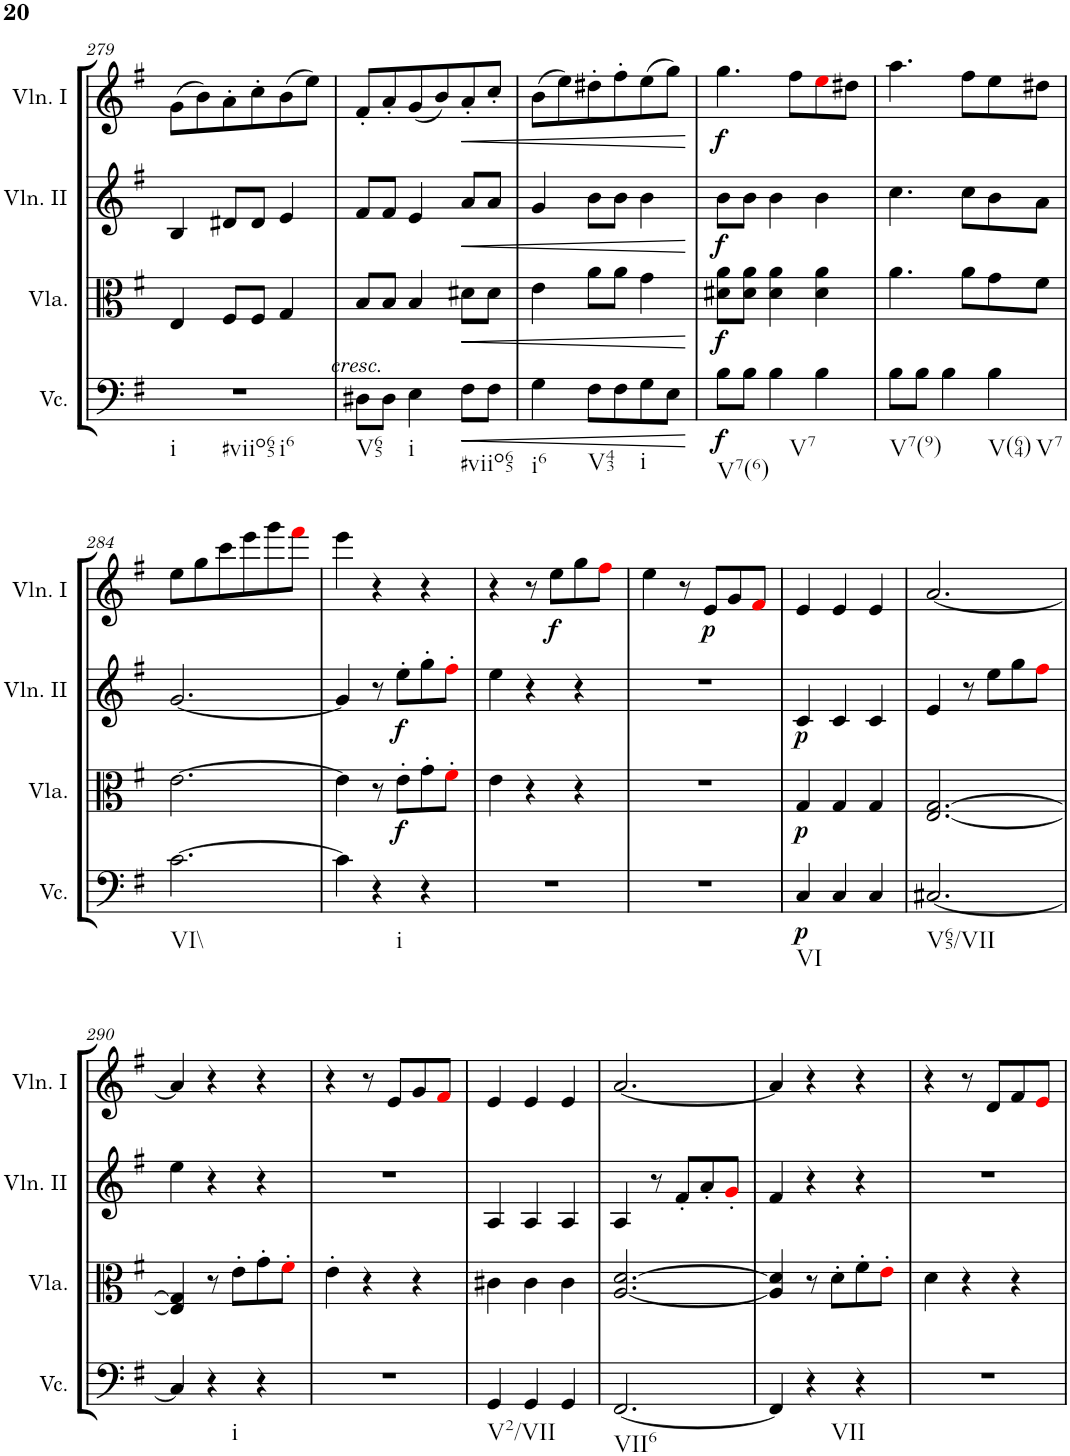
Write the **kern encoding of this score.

**kern	**dynam	**kern	**dynam	**kern	**dynam	**kern	**dynam
*part4	*part4	*part3	*part3	*part2	*part2	*part1	*part1
*staff4	*staff4	*staff3	*staff3	*staff2	*staff2	*staff1	*staff1
*I"Violoncello	*	*I"Viola	*	*I"Violino II	*	*I"Violino I	*
*I'Vc.	*	*I'Vla.	*	*I'Vln. II	*	*I'Vln. I	*
!!LO:PB:g=z
*clefF4	*	*clefC3	*	*clefG2	*	*clefG2	*
*k[f#]	*	*k[f#]	*	*k[f#]	*	*k[f#]	*
*M3/4	*	*M3/4	*	*M3/4	*	*M3/4	*
=279	=279	=279	=279	=279	=279	=279	=279
!LO:TX:b:t=i	!	!	!	!	!	!	!
!LO:TX:b:t=#viio65	!	!	!	!	!	!	!
!LO:TX:b:t=i6	!	!	!	!	!	!	!
2.r	.	4E/	.	4B/	.	(8g\L	.
.	.	.	.	.	.	8b\)	.
.	.	8F#/L	.	8d#X/L	.	8a'\	.
.	.	8F#/J	.	8d#/J	.	8cc'\	.
.	.	4G/	.	4e/	.	(8b\	.
.	.	.	.	.	.	8ee\J)	.
=280	=280	=280	=280	=280	=280	=280	=280
!LO:TX:a:i:t=cresc.	!	!	!	!	!	!	!
!LO:TX:b:t=V65	!	!	!	!	!	!	!
8D#X\L	.	8B/L	.	8f#/L	.	8f#'/L	.
8D#\J	.	8B/J	.	8f#/J	.	8a'/	.
!LO:TX:b:t=i	!	!	!	!	!	!	!
4E\	.	4B/	.	4e/	.	(8g/	.
.	.	.	.	.	.	8b/)	.
!LO:TX:b:t=#viio65	!	!	!	!	!	!	!
!	!LO:HP:b	!	!LO:HP:b	!	!LO:HP:b	!	!LO:HP:b
8F#\L	<	8d#X\L	<	8a/L	<	8a'/	<
8F#\J	.	8d#\J	.	8a/J	.	8cc'/J	.
=281	=281	=281	=281	=281	=281	=281	=281
!LO:TX:b:t=i6	!	!	!	!	!	!	!
4G\	.	4e\	.	4g/	.	(8b\L	.
.	.	.	.	.	.	8ee\)	.
!LO:TX:b:t=V43	!	!	!	!	!	!	!
8F#\L	.	8a\L	.	8b\L	.	8dd#X'\	.
8F#\	.	8a\J	.	8b\J	.	8ff#'\	.
!LO:TX:b:t=i	!	!	!	!	!	!	!
8G\	.	4g\	.	4b\	.	(8ee\	.
8E\J	.	.	.	.	.	8gg\J)	.
.	[	.	[	.	[	.	[
=282	=282	=282	=282	=282	=282	=282	=282
!LO:TX:b:t=V7(6)	!	!	!	!	!	!	!
!	!LO:DY:b	!	!LO:DY:b	!	!LO:DY:b	!	!LO:DY:b
8B\L	f	8d#X\ 8a\L	f	8b\L	f	4.gg\	f
8B\J	.	8d#\ 8a\J	.	8b\J	.	.	.
!LO:TX:b:t=V7	!	!	!	!	!	!	!
4B\	.	4d#\ 4a\	.	4b\	.	.	.
.	.	.	.	.	.	8ff#\L	.
4B\	.	4d#\ 4a\	.	4b\	.	8eei\	.
.	.	.	.	.	.	8dd#X\J	.
=283	=283	=283	=283	=283	=283	=283	=283
!LO:TX:b:t=V7(9)	!	!	!	!	!	!	!
8B\L	.	4.a\	.	4.cc\	.	4.aa\	.
8B\J	.	.	.	.	.	.	.
4B\	.	.	.	.	.	.	.
.	.	8a\L	.	8cc\L	.	8ff#\L	.
!LO:TX:b:t=V(64)	!	!	!	!	!	!	!
!LO:TX:b:t=V7	!	!	!	!	!	!	!
4B\	.	8g\	.	8b\	.	8ee\	.
.	.	8f#\J	.	8a\J	.	8dd#X\J	.
!!LO:LB:g=z
=284	=284	=284	=284	=284	=284	=284	=284
!LO:TX:b:t=VI\\	!	!	!	!	!	!	!
[2.c\	.	[2.e\	.	[2.g/	.	8ee\L	.
.	.	.	.	.	.	8gg\	.
.	.	.	.	.	.	8ccc\	.
.	.	.	.	.	.	8eee\	.
.	.	.	.	.	.	8ggg\	.
.	.	.	.	.	.	8fff#i\J	.
=285	=285	=285	=285	=285	=285	=285	=285
4c\]	.	4e\]	.	4g/]	.	4eee\	.
!LO:TX:b:t=i	!	!	!	!	!	!	!
4r	.	8r	.	8r	.	4r	.
!	!	!	!LO:DY:b	!	!LO:DY:b	!	!
.	.	8e'\L	f	8ee'\L	f	.	.
4r	.	8g'\	.	8gg'\	.	4r	.
.	.	8f#'i\J	.	8ff#'i\J	.	.	.
=286	=286	=286	=286	=286	=286	=286	=286
2.r	.	4e\	.	4ee\	.	4r	.
.	.	4r	.	4r	.	8r	.
!	!	!	!	!	!	!	!LO:DY:b
.	.	.	.	.	.	8ee\L	f
.	.	4r	.	4r	.	8gg\	.
.	.	.	.	.	.	8ff#i\J	.
=287	=287	=287	=287	=287	=287	=287	=287
2.r	.	2.r	.	2.r	.	4ee\	.
.	.	.	.	.	.	8r	.
!	!	!	!	!	!	!	!LO:DY:b
.	.	.	.	.	.	8e/L	p
.	.	.	.	.	.	8g/	.
.	.	.	.	.	.	8f#i/J	.
=288	=288	=288	=288	=288	=288	=288	=288
!LO:TX:b:t=VI	!	!	!	!	!	!	!
!	!LO:DY:b	!	!LO:DY:b	!	!LO:DY:b	!	!
4C/	p	4G/	p	4c/	p	4e/	.
4C/	.	4G/	.	4c/	.	4e/	.
4C/	.	4G/	.	4c/	.	4e/	.
=289	=289	=289	=289	=289	=289	=289	=289
!LO:TX:b:t=V65/VII	!	!	!	!	!	!	!
[2.C#X/	.	[2.E/ [2.G/	.	4e/	.	[2.a/	.
.	.	.	.	8r	.	.	.
.	.	.	.	8ee\L	.	.	.
.	.	.	.	8gg\	.	.	.
.	.	.	.	8ff#i\J	.	.	.
!!LO:LB:g=z
=290	=290	=290	=290	=290	=290	=290	=290
4C#/]	.	4E/] 4G/]	.	4ee\	.	4a/]	.
!LO:TX:b:t=i	!	!	!	!	!	!	!
4r	.	8r	.	4r	.	4r	.
.	.	8e'\L	.	.	.	.	.
4r	.	8g'\	.	4r	.	4r	.
.	.	8f#'i\J	.	.	.	.	.
=291	=291	=291	=291	=291	=291	=291	=291
2.r	.	4e'\	.	2.r	.	4r	.
.	.	4r	.	.	.	8r	.
.	.	.	.	.	.	8e/L	.
.	.	4r	.	.	.	8g/	.
.	.	.	.	.	.	8f#i/J	.
=292	=292	=292	=292	=292	=292	=292	=292
!LO:TX:b:t=V2/VII	!	!	!	!	!	!	!
4GG/	.	4c#X\	.	4A/	.	4e/	.
4GG/	.	4c#\	.	4A/	.	4e/	.
4GG/	.	4c#\	.	4A/	.	4e/	.
=293	=293	=293	=293	=293	=293	=293	=293
!LO:TX:b:t=VII6	!	!	!	!	!	!	!
[2.FF#/	.	[2.A/ [2.d/	.	4A/	.	[2.a/	.
.	.	.	.	8r	.	.	.
.	.	.	.	8f#'/L	.	.	.
.	.	.	.	8a'/	.	.	.
.	.	.	.	8g'i/J	.	.	.
=294	=294	=294	=294	=294	=294	=294	=294
4FF#/]	.	4A/] 4d/]	.	4f#/	.	4a/]	.
!LO:TX:b:t=VII	!	!	!	!	!	!	!
4r	.	8r	.	4r	.	4r	.
.	.	8d'\L	.	.	.	.	.
4r	.	8f#'\	.	4r	.	4r	.
.	.	8e'i\J	.	.	.	.	.
=295	=295	=295	=295	=295	=295	=295	=295
2.r	.	4d\	.	2.r	.	4r	.
.	.	4r	.	.	.	8r	.
.	.	.	.	.	.	8d/L	.
.	.	4r	.	.	.	8f#/	.
.	.	.	.	.	.	8ei/J	.
=	=	=	=	=	=	=	=
*-	*-	*-	*-	*-	*-	*-	*-
